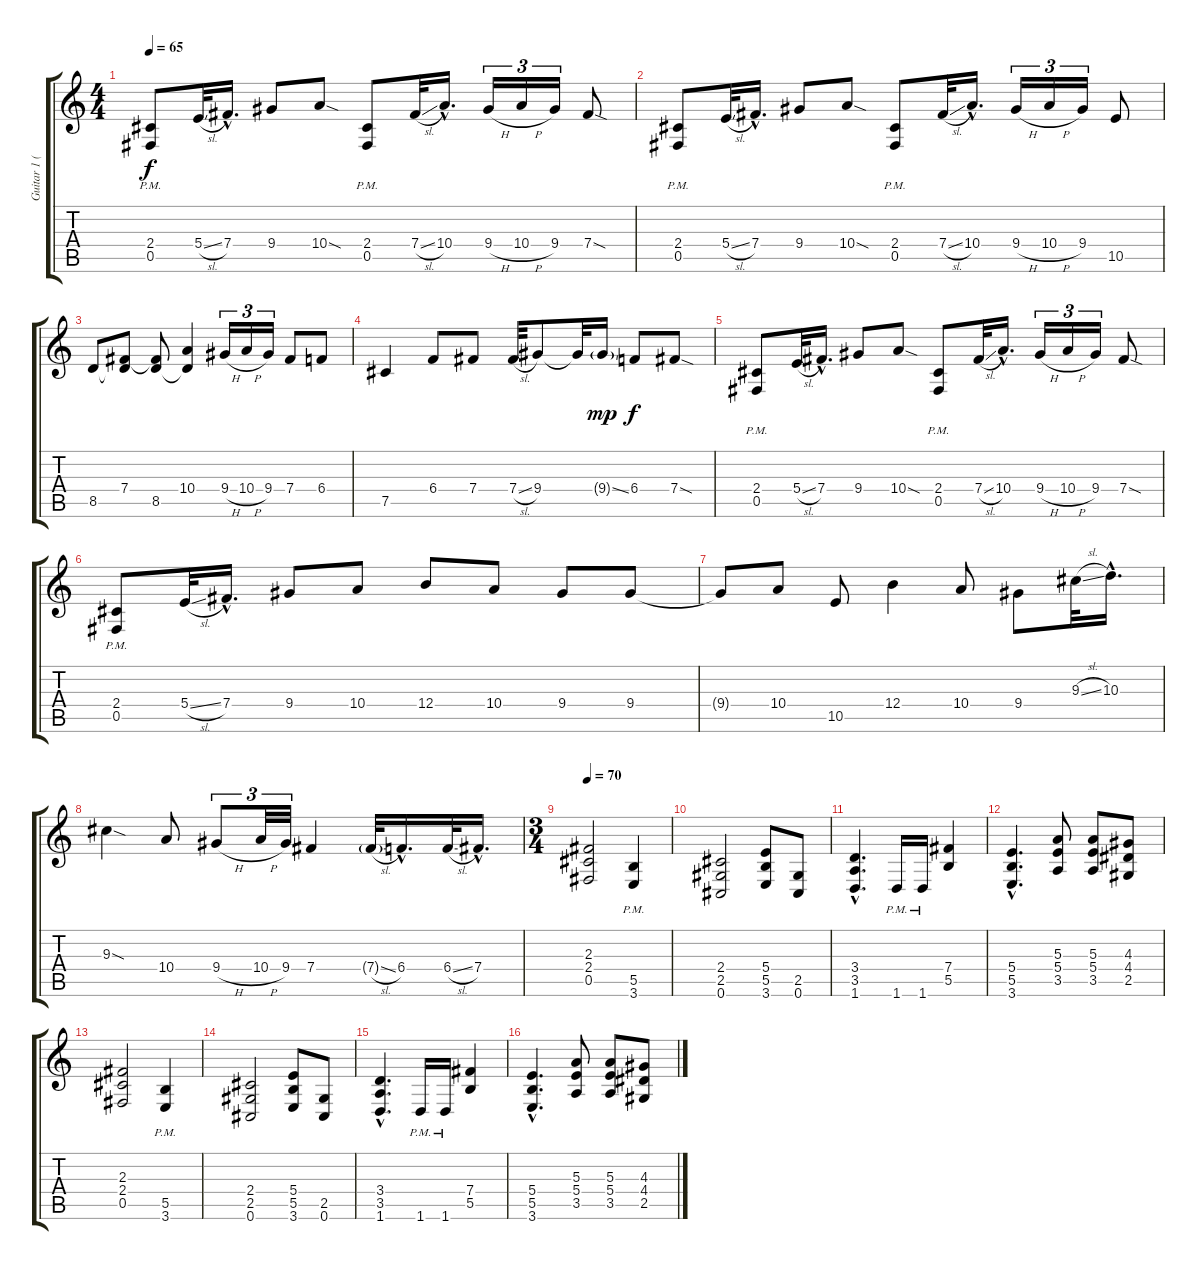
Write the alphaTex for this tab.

\track ("Guitar 1 (Distortion)" "Guitar 1 (") {instrument distortionguitar}
\staff {score tabs}
\tuning (Db4 Ab3 E3 B2 Gb2 Db2) {hide}
\ts (4 4)
\tempo 65
\clef g2
\ks c
(2.4{pm} 0.5{pm}).8{dy f} 5.4{sl}.32 7.4{hac}.16{d} 9.4.8 10.4{sod}.8 (2.4{pm} 0.5{pm}).8 7.4{sl}.32 10.4{hac}.16{d} 9.4{h}.16{tu (3 2)} 10.4{h}.16{tu (3 2)} 9.4.16{tu (3 2)} 7.4{sod}.8 |
(2.4{pm} 0.5{pm}).8 5.4{sl}.32 7.4{hac}.16{d} 9.4.8 10.4{sod}.8 (2.4{pm} 0.5{pm}).8 7.4{sl}.32 10.4{hac}.16{d} 9.4{h}.16{tu (3 2)} 10.4{h}.16{tu (3 2)} 9.4.16{tu (3 2)} 10.5.8 |
8.5.8 (7.4 8.5{t}).8 (7.4{t} 8.5).8 (10.4 8.5{t}).4 9.4{h}.16{tu (3 2)} 10.4{h}.16{tu (3 2)} 9.4.16{tu (3 2)} 7.4.8 6.4.8 |
7.5.4 6.4.8 7.4.8 7.4{sl}.32 9.4.8 9.4{t}.32 9.4{ss g}.16{dy mp} 6.4.8{dy f} 7.4{sod}.8 |
(2.4{pm} 0.5{pm}).8 5.4{sl}.32 7.4{hac}.16{d} 9.4.8 10.4{sod}.8 (2.4{pm} 0.5{pm}).8 7.4{sl}.32 10.4{hac}.16{d} 9.4{h}.16{tu (3 2)} 10.4{h}.16{tu (3 2)} 9.4.16{tu (3 2)} 7.4{sod}.8 |
(2.4{pm} 0.5{pm}).8 5.4{sl}.32 7.4{hac}.16{d} 9.4.8 10.4.8 12.4.8 10.4.8 9.4.8 9.4.8 |
9.4{t}.8 10.4.8 10.5.8 12.4.4 10.4.8 9.4.8 9.3{sl}.32 10.3{hac}.16{d} |
9.3{sod}.4 10.4.8 9.4{h}.8{tu (3 2)} 10.4{h}.32{tu (3 2)} 9.4.32{tu (3 2)} 7.4.4 7.4{sl g}.32 6.4{hac}.16{d} 6.4{sl}.32 7.4{hac}.16{d} |
\ts (3 4)
\tempo 70
(2.3 2.4 0.5).2 (5.5{pm} 3.6{pm}).4 |
(2.4 2.5 0.6).2 (5.4 5.5 3.6).8 (2.5 0.6).8 |
(3.4{hac} 3.5{hac} 1.6{hac}).4{d} 1.6{pm}.16 1.6{pm}.16 (7.4 5.5).4 |
(5.4{hac} 5.5{hac} 3.6{hac}).4{d} (5.3 5.4 3.5).8 (5.3 5.4 3.5).8 (4.3 4.4 2.5).8 |
(2.3 2.4 0.5).2 (5.5{pm} 3.6{pm}).4 |
(2.4 2.5 0.6).2 (5.4 5.5 3.6).8 (2.5 0.6).8 |
(3.4{hac} 3.5{hac} 1.6{hac}).4{d} 1.6{pm}.16 1.6{pm}.16 (7.4 5.5).4 |
(5.4{hac} 5.5{hac} 3.6{hac}).4{d} (5.3 5.4 3.5).8 (5.3 5.4 3.5).8 (4.3 4.4 2.5).8
